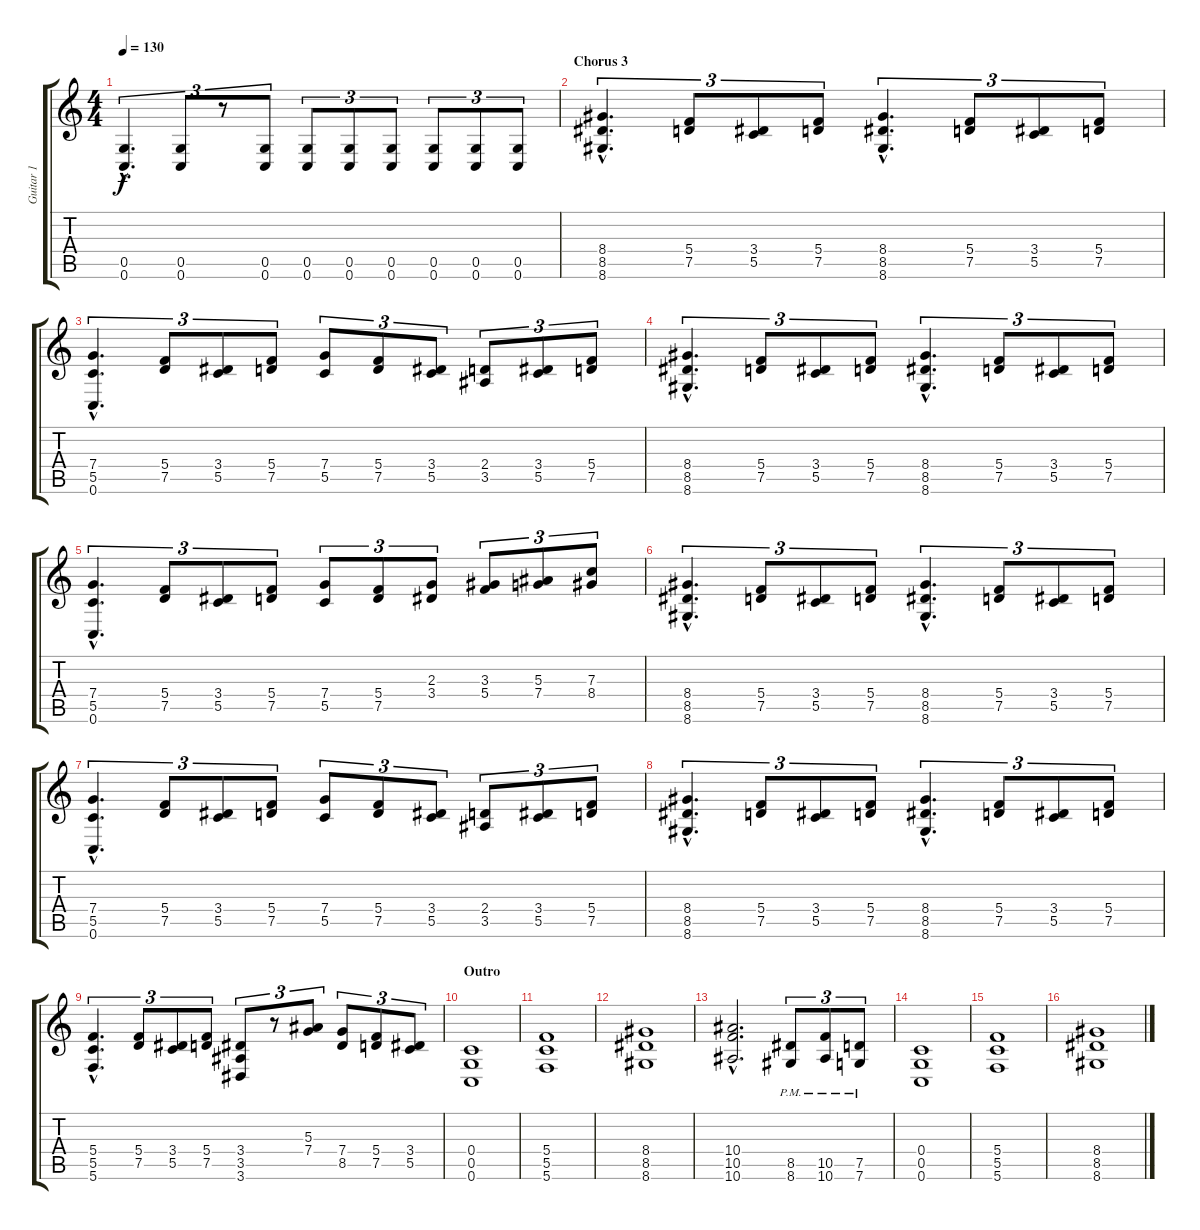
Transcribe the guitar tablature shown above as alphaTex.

\track ("Guitar 1" "Guitar 1") {instrument distortionguitar}
\staff {score tabs}
\tuning (D4 A3 F3 C3 G2 C2) {hide}
\ts (4 4)
\tempo 130
\clef g2
\ks c
(0.5{hac} 0.6{hac}).4{d tu (3 2) dy f} (0.5 0.6).8{tu (3 2)} r.8{tu (3 2)} (0.5 0.6).8{tu (3 2)} (0.5 0.6).8{tu (3 2)} (0.5 0.6).8{tu (3 2)} (0.5 0.6).8{tu (3 2)} (0.5 0.6).8{tu (3 2)} (0.5 0.6).8{tu (3 2)} (0.5 0.6).8{tu (3 2)} |
\section ("" "Chorus 3")
(8.4{hac} 8.5{hac} 8.6{hac}).4{d tu (3 2)} (5.4 7.5).8{tu (3 2)} (3.4 5.5).8{tu (3 2)} (5.4 7.5).8{tu (3 2)} (8.4{hac} 8.5{hac} 8.6{hac}).4{d tu (3 2)} (5.4 7.5).8{tu (3 2)} (3.4 5.5).8{tu (3 2)} (5.4 7.5).8{tu (3 2)} |
(7.4{hac} 5.5{hac} 0.6{hac}).4{d tu (3 2)} (5.4 7.5).8{tu (3 2)} (3.4 5.5).8{tu (3 2)} (5.4 7.5).8{tu (3 2)} (7.4 5.5).8{tu (3 2)} (5.4 7.5).8{tu (3 2)} (3.4 5.5).8{tu (3 2)} (2.4 3.5).8{tu (3 2)} (3.4 5.5).8{tu (3 2)} (5.4 7.5).8{tu (3 2)} |
(8.4{hac} 8.5{hac} 8.6{hac}).4{d tu (3 2)} (5.4 7.5).8{tu (3 2)} (3.4 5.5).8{tu (3 2)} (5.4 7.5).8{tu (3 2)} (8.4{hac} 8.5{hac} 8.6{hac}).4{d tu (3 2)} (5.4 7.5).8{tu (3 2)} (3.4 5.5).8{tu (3 2)} (5.4 7.5).8{tu (3 2)} |
(7.4{hac} 5.5{hac} 0.6{hac}).4{d tu (3 2)} (5.4 7.5).8{tu (3 2)} (3.4 5.5).8{tu (3 2)} (5.4 7.5).8{tu (3 2)} (7.4 5.5).8{tu (3 2)} (5.4 7.5).8{tu (3 2)} (2.3 3.4).8{tu (3 2)} (3.3 5.4).8{tu (3 2)} (5.3 7.4).8{tu (3 2)} (7.3 8.4).8{tu (3 2)} |
(8.4{hac} 8.5{hac} 8.6{hac}).4{d tu (3 2)} (5.4 7.5).8{tu (3 2)} (3.4 5.5).8{tu (3 2)} (5.4 7.5).8{tu (3 2)} (8.4{hac} 8.5{hac} 8.6{hac}).4{d tu (3 2)} (5.4 7.5).8{tu (3 2)} (3.4 5.5).8{tu (3 2)} (5.4 7.5).8{tu (3 2)} |
(7.4{hac} 5.5{hac} 0.6{hac}).4{d tu (3 2)} (5.4 7.5).8{tu (3 2)} (3.4 5.5).8{tu (3 2)} (5.4 7.5).8{tu (3 2)} (7.4 5.5).8{tu (3 2)} (5.4 7.5).8{tu (3 2)} (3.4 5.5).8{tu (3 2)} (2.4 3.5).8{tu (3 2)} (3.4 5.5).8{tu (3 2)} (5.4 7.5).8{tu (3 2)} |
(8.4{hac} 8.5{hac} 8.6{hac}).4{d tu (3 2)} (5.4 7.5).8{tu (3 2)} (3.4 5.5).8{tu (3 2)} (5.4 7.5).8{tu (3 2)} (8.4{hac} 8.5{hac} 8.6{hac}).4{d tu (3 2)} (5.4 7.5).8{tu (3 2)} (3.4 5.5).8{tu (3 2)} (5.4 7.5).8{tu (3 2)} |
(5.4{hac} 5.5{hac} 5.6{hac}).4{d tu (3 2)} (5.4 7.5).8{tu (3 2)} (3.4 5.5).8{tu (3 2)} (5.4 7.5).8{tu (3 2)} (3.4 3.5 3.6).8{tu (3 2)} r.8{tu (3 2)} (5.3 7.4).8{tu (3 2)} (7.4 8.5).8{tu (3 2)} (5.4 7.5).8{tu (3 2)} (3.4 5.5).8{tu (3 2)} |
\section ("" "Outro")
(0.4 0.5 0.6).1{volume 14 instrument distortionguitar} |
(5.4 5.5 5.6).1 |
(8.4 8.5 8.6).1 |
(10.4{hac} 10.5{hac} 10.6{hac}).2{d} (8.5{pm} 8.6{pm}).8{tu (3 2)} (10.5{pm} 10.6{pm}).8{tu (3 2)} (7.5{pm} 7.6{pm}).8{tu (3 2)} |
(0.4 0.5 0.6).1 |
(5.4 5.5 5.6).1 |
(8.4 8.5 8.6).1
